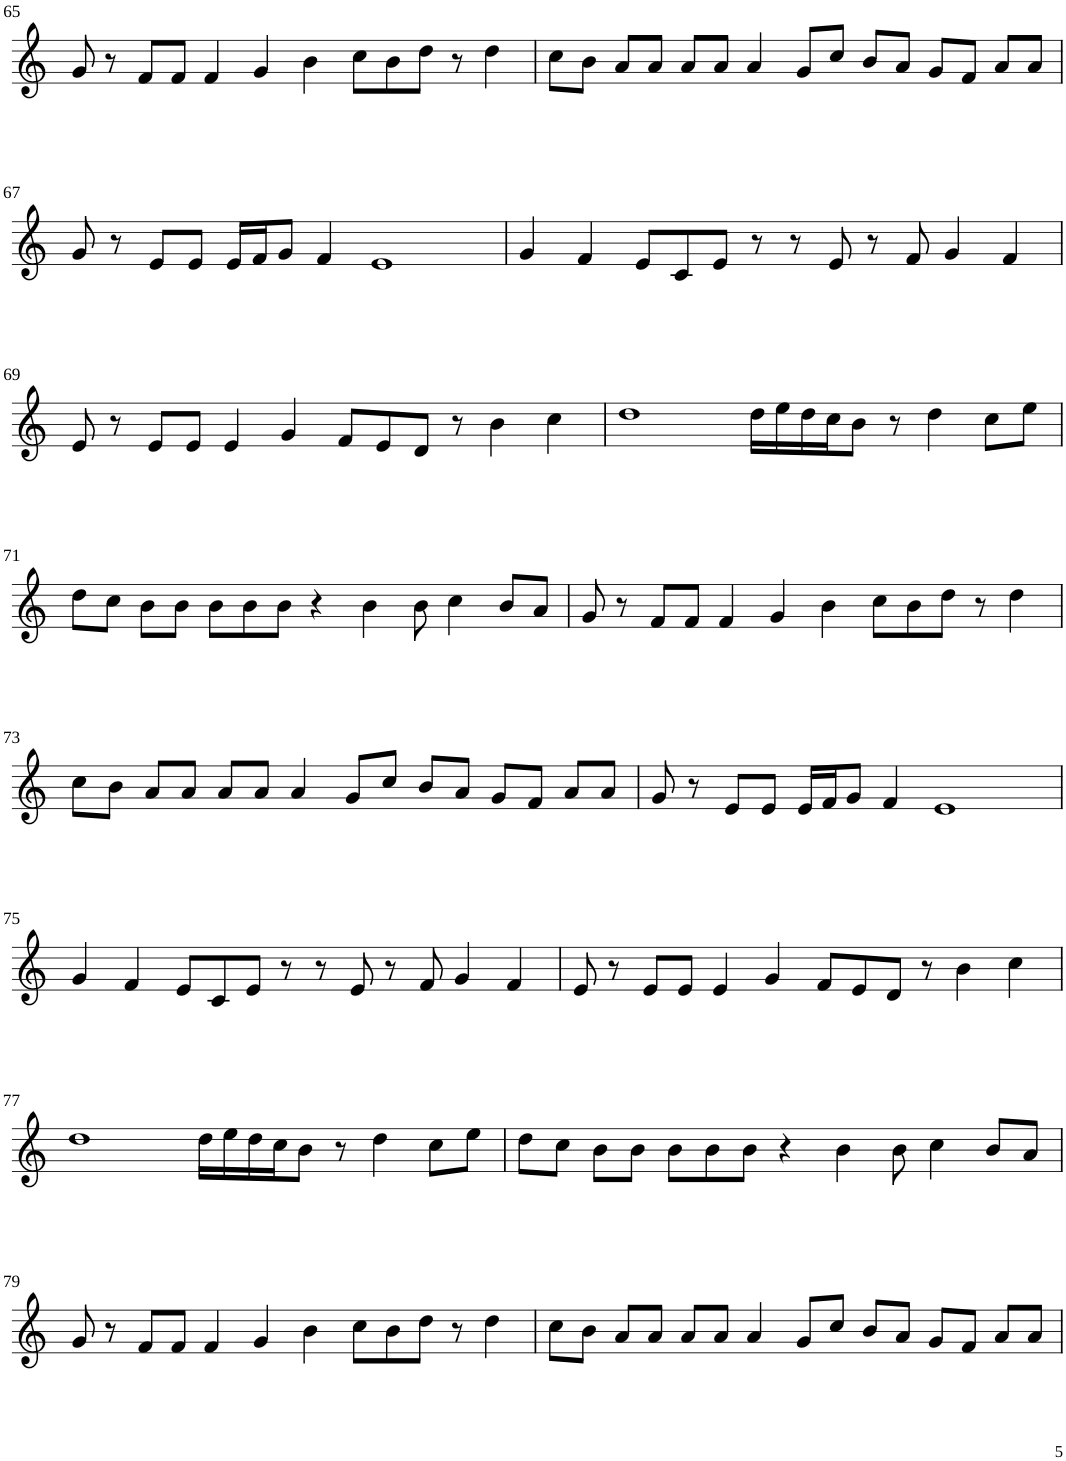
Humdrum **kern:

**kern
*part1
*staff1
*I"Violin
!!LO:PB:g=z
*clefG2
*k[]
*M8/4
=65
8g/
8r
8f/L
8f/J
4f/
4g/
4b\
8cc\L
8b\
8dd\J
8r
4dd\
=66
8cc\L
8b\J
8a/L
8a/J
8a/L
8a/J
4a/
8g/L
8cc/J
8b/L
8a/J
8g/L
8f/J
8a/L
8a/J
!!LO:LB:g=z
=67
8g/
8r
8e/L
8e/J
16e/LL
16f/J
8g/J
4f/
1e
=68
4g/
4f/
8e/L
8c/
8e/J
8r
8r
8e/
8r
8f/
4g/
4f/
!!LO:LB:g=z
=69
8e/
8r
8e/L
8e/J
4e/
4g/
8f/L
8e/
8d/J
8r
4b\
4cc\
=70
1dd
16dd\LL
16ee\
16dd\
16cc\J
8b\J
8r
4dd\
8cc\L
8ee\J
!!LO:LB:g=z
=71
8dd\L
8cc\J
8b\L
8b\J
8b\L
8b\
8b\J
4r
4b\
8b\
4cc\
8b/L
8a/J
=72
8g/
8r
8f/L
8f/J
4f/
4g/
4b\
8cc\L
8b\
8dd\J
8r
4dd\
!!LO:LB:g=z
=73
8cc\L
8b\J
8a/L
8a/J
8a/L
8a/J
4a/
8g/L
8cc/J
8b/L
8a/J
8g/L
8f/J
8a/L
8a/J
=74
8g/
8r
8e/L
8e/J
16e/LL
16f/J
8g/J
4f/
1e
!!LO:LB:g=z
=75
4g/
4f/
8e/L
8c/
8e/J
8r
8r
8e/
8r
8f/
4g/
4f/
=76
8e/
8r
8e/L
8e/J
4e/
4g/
8f/L
8e/
8d/J
8r
4b\
4cc\
!!LO:LB:g=z
=77
1dd
16dd\LL
16ee\
16dd\
16cc\J
8b\J
8r
4dd\
8cc\L
8ee\J
=78
8dd\L
8cc\J
8b\L
8b\J
8b\L
8b\
8b\J
4r
4b\
8b\
4cc\
8b/L
8a/J
!!LO:LB:g=z
=79
8g/
8r
8f/L
8f/J
4f/
4g/
4b\
8cc\L
8b\
8dd\J
8r
4dd\
=80
8cc\L
8b\J
8a/L
8a/J
8a/L
8a/J
4a/
8g/L
8cc/J
8b/L
8a/J
8g/L
8f/J
8a/L
8a/J
=
*-
